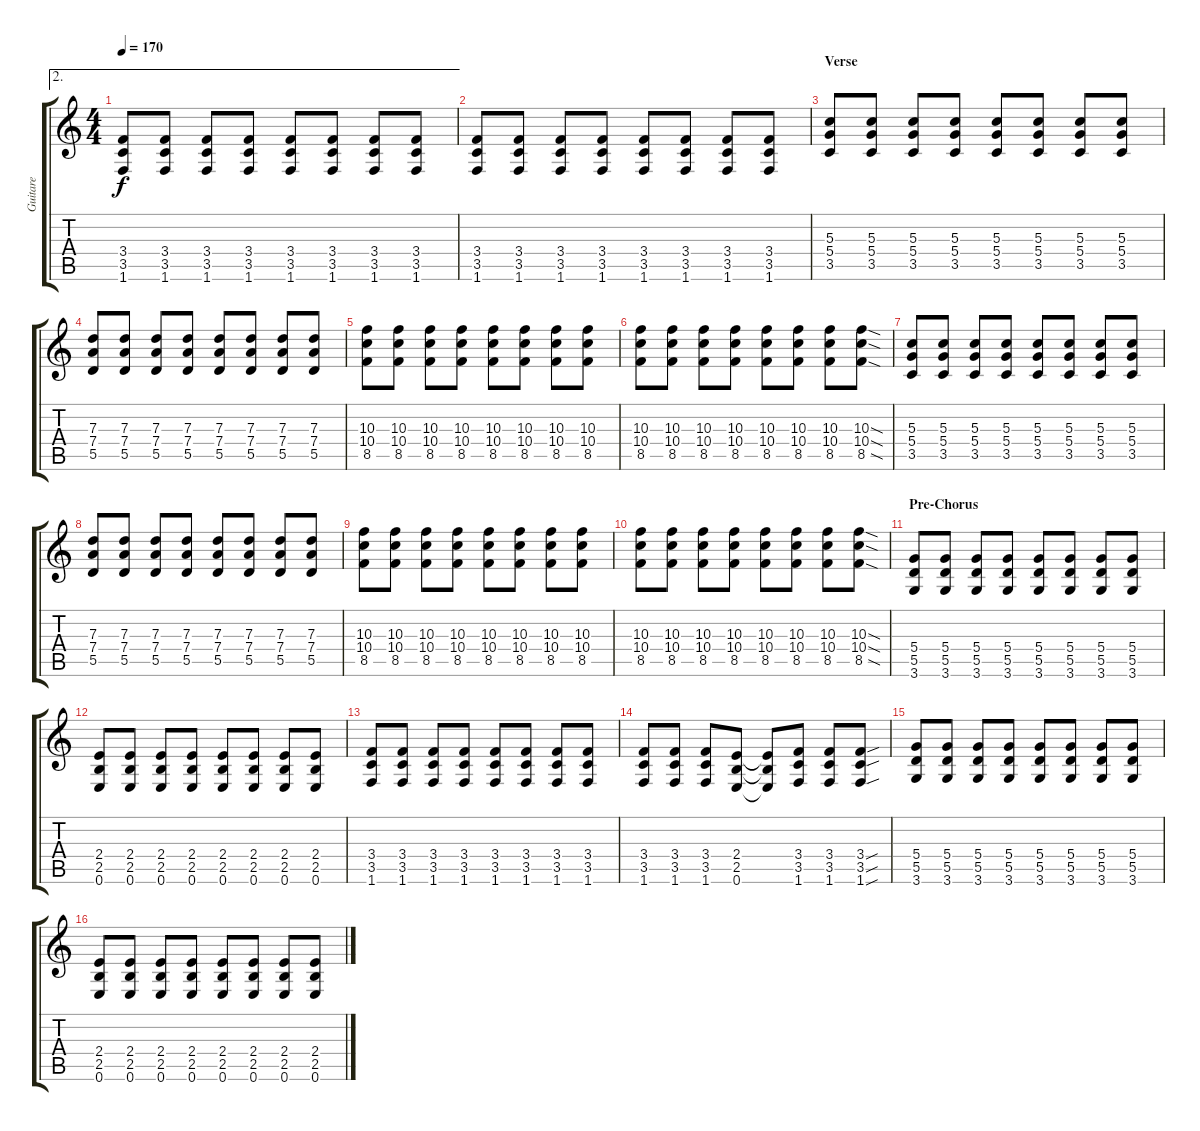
\track ("Guitare" "Guitare") {instrument distortionguitar}
\staff {score tabs}
\tuning (E4 B3 G3 D3 A2 E2) {hide}
\ae 2
\ts (4 4)
\tempo 170
\clef g2
\ks c
(3.4 3.5 1.6).8{dy f} (3.4 3.5 1.6).8 (3.4 3.5 1.6).8 (3.4 3.5 1.6).8 (3.4 3.5 1.6).8 (3.4 3.5 1.6).8 (3.4 3.5 1.6).8 (3.4 3.5 1.6).8 |
(3.4 3.5 1.6).8 (3.4 3.5 1.6).8 (3.4 3.5 1.6).8 (3.4 3.5 1.6).8 (3.4 3.5 1.6).8 (3.4 3.5 1.6).8 (3.4 3.5 1.6).8 (3.4 3.5 1.6).8 |
\section ("" "Verse")
(5.3 5.4 3.5).8{instrument electricguitarmuted} (5.3 5.4 3.5).8 (5.3 5.4 3.5).8 (5.3 5.4 3.5).8 (5.3 5.4 3.5).8 (5.3 5.4 3.5).8 (5.3 5.4 3.5).8 (5.3 5.4 3.5).8 |
(7.3 7.4 5.5).8 (7.3 7.4 5.5).8 (7.3 7.4 5.5).8 (7.3 7.4 5.5).8 (7.3 7.4 5.5).8 (7.3 7.4 5.5).8 (7.3 7.4 5.5).8 (7.3 7.4 5.5).8 |
(10.3 10.4 8.5).8 (10.3 10.4 8.5).8 (10.3 10.4 8.5).8 (10.3 10.4 8.5).8 (10.3 10.4 8.5).8 (10.3 10.4 8.5).8 (10.3 10.4 8.5).8 (10.3 10.4 8.5).8 |
(10.3 10.4 8.5).8 (10.3 10.4 8.5).8 (10.3 10.4 8.5).8 (10.3 10.4 8.5).8 (10.3 10.4 8.5).8 (10.3 10.4 8.5).8 (10.3 10.4 8.5).8 (10.3{sod} 10.4{sod} 8.5{sod}).8 |
(5.3 5.4 3.5).8 (5.3 5.4 3.5).8 (5.3 5.4 3.5).8 (5.3 5.4 3.5).8 (5.3 5.4 3.5).8 (5.3 5.4 3.5).8 (5.3 5.4 3.5).8 (5.3 5.4 3.5).8 |
(7.3 7.4 5.5).8 (7.3 7.4 5.5).8 (7.3 7.4 5.5).8 (7.3 7.4 5.5).8 (7.3 7.4 5.5).8 (7.3 7.4 5.5).8 (7.3 7.4 5.5).8 (7.3 7.4 5.5).8 |
(10.3 10.4 8.5).8 (10.3 10.4 8.5).8 (10.3 10.4 8.5).8 (10.3 10.4 8.5).8 (10.3 10.4 8.5).8 (10.3 10.4 8.5).8 (10.3 10.4 8.5).8 (10.3 10.4 8.5).8 |
(10.3 10.4 8.5).8 (10.3 10.4 8.5).8 (10.3 10.4 8.5).8 (10.3 10.4 8.5).8 (10.3 10.4 8.5).8 (10.3 10.4 8.5).8 (10.3 10.4 8.5).8 (10.3{sod} 10.4{sod} 8.5{sod}).8 |
\section ("" "Pre-Chorus")
(5.4 5.5 3.6).8 (5.4 5.5 3.6).8 (5.4 5.5 3.6).8 (5.4 5.5 3.6).8 (5.4 5.5 3.6).8 (5.4 5.5 3.6).8 (5.4 5.5 3.6).8 (5.4 5.5 3.6).8 |
(2.4 2.5 0.6).8 (2.4 2.5 0.6).8 (2.4 2.5 0.6).8 (2.4 2.5 0.6).8 (2.4 2.5 0.6).8 (2.4 2.5 0.6).8 (2.4 2.5 0.6).8 (2.4 2.5 0.6).8 |
(3.4 3.5 1.6).8 (3.4 3.5 1.6).8 (3.4 3.5 1.6).8 (3.4 3.5 1.6).8 (3.4 3.5 1.6).8 (3.4 3.5 1.6).8 (3.4 3.5 1.6).8 (3.4 3.5 1.6).8 |
(3.4 3.5 1.6).8 (3.4 3.5 1.6).8 (3.4 3.5 1.6).8 (2.4 2.5 0.6).8 (2.4{t} 2.5{t} 0.6{t}).8 (3.4 3.5 1.6).8 (3.4 3.5 1.6).8 (3.4{sou} 3.5{sou} 1.6{sou}).8 |
(5.4 5.5 3.6).8 (5.4 5.5 3.6).8 (5.4 5.5 3.6).8 (5.4 5.5 3.6).8 (5.4 5.5 3.6).8 (5.4 5.5 3.6).8 (5.4 5.5 3.6).8 (5.4 5.5 3.6).8 |
(2.4 2.5 0.6).8 (2.4 2.5 0.6).8 (2.4 2.5 0.6).8 (2.4 2.5 0.6).8 (2.4 2.5 0.6).8 (2.4 2.5 0.6).8 (2.4 2.5 0.6).8 (2.4 2.5 0.6).8
